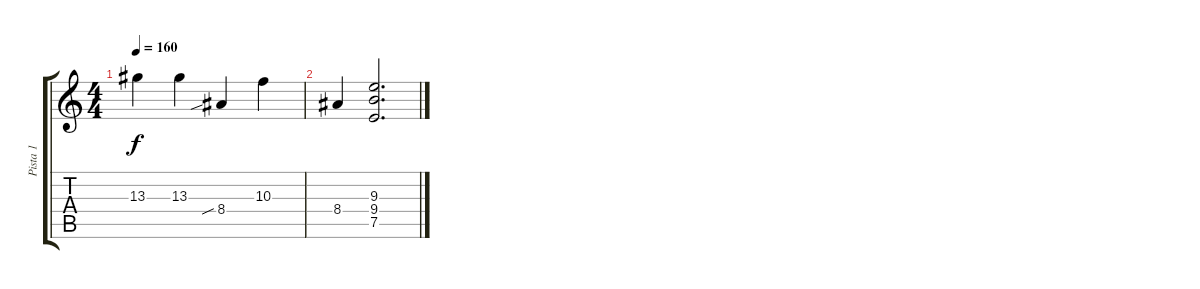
\track ("Pista 1" "Pista 1") {instrument overdrivenguitar}
\staff {score tabs}
\tuning (E4 B3 G3 D3 A2 E2) {hide}
\ts (4 4)
\tempo 160
\clef g2
\ks c
13.3{t}.4{dy f} 13.3.4 8.4{sib}.4 10.3.4 |
8.4.4 (9.3 9.4 7.5).2{d}
